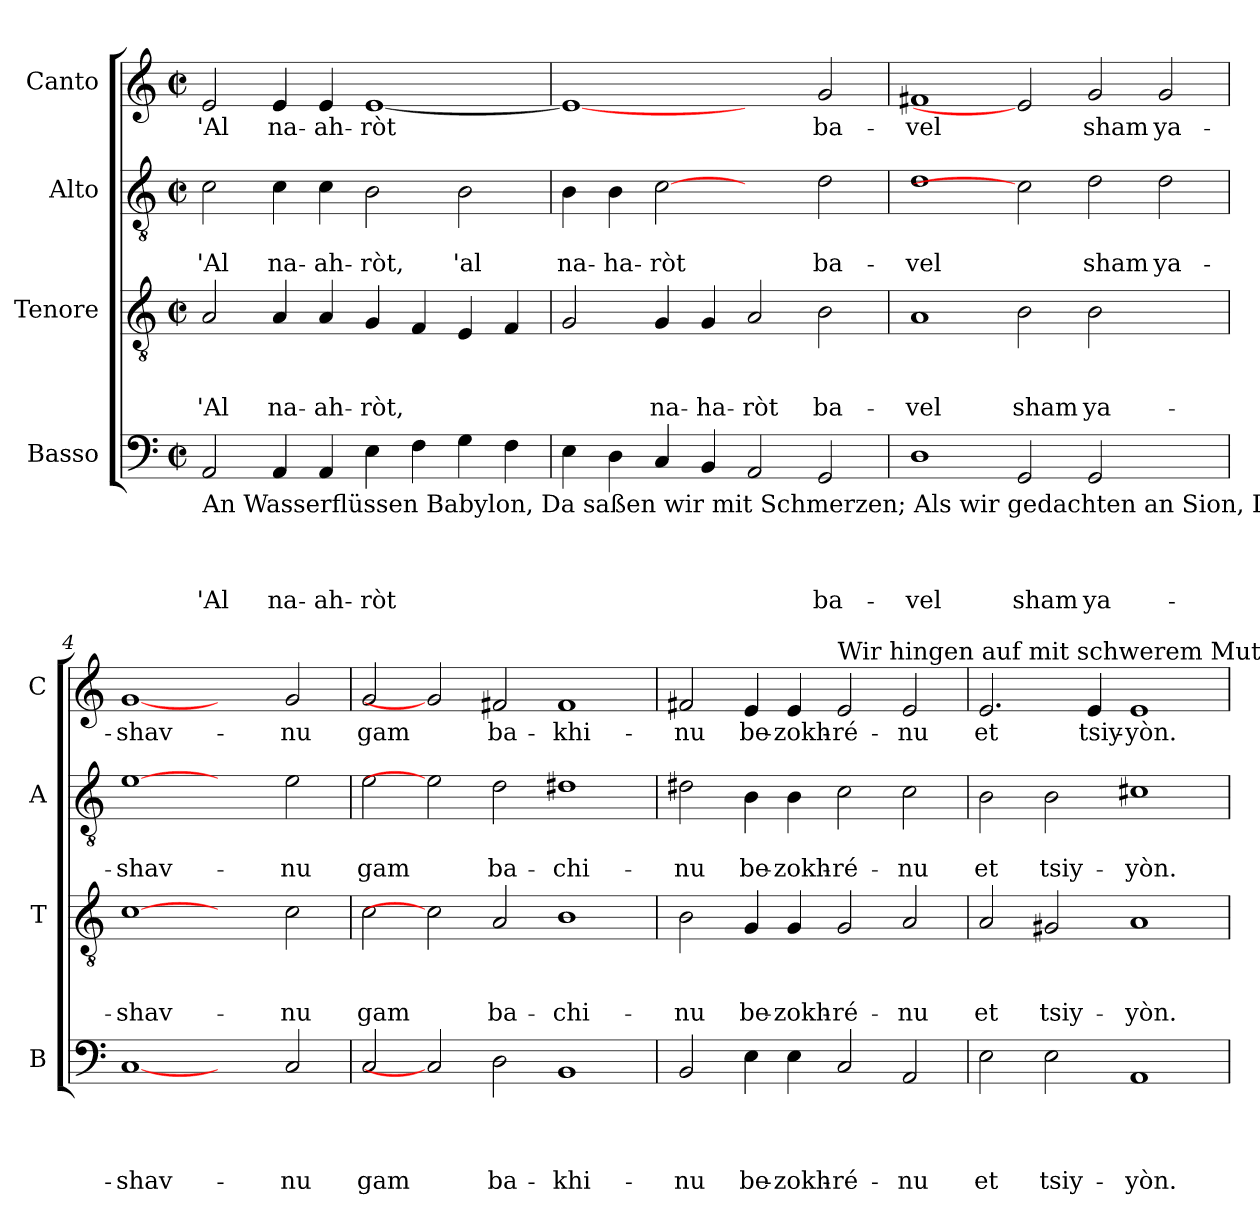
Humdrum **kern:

**kern	**text	**text	**text	**text	**kern	**text	**text	**text	**kern	**text	**text	**kern	**text
*part4	*part4	*part4	*part4	*part4	*part3	*part3	*part3	*part3	*part2	*part2	*part2	*part1	*part1
*staff4	*staff4	*staff4	*staff4	*staff4	*staff3	*staff3	*staff3	*staff3	*staff2	*staff2	*staff2	*staff1	*staff1
*I"Basso	*	*	*	*	*I"Tenore	*	*	*	*I"Alto	*	*	*I"Canto	*
*I'B	*	*	*	*	*I'T	*	*	*	*I'A	*	*	*I'C	*
*clefF4	*	*	*	*	*clefGv2	*	*	*	*clefGv2	*	*	*clefG2	*
*k[]	*	*	*	*	*k[]	*	*	*	*k[]	*	*	*k[]	*
*C:	*	*	*	*	*C:	*	*	*	*C:	*	*	*C:	*
*M2/2	*	*	*	*	*M2/2	*	*	*	*M2/2	*	*	*M2/2	*
*met(c|)	*	*	*	*	*met(c|)	*	*	*	*met(c|)	*	*	*met(c|)	*
=1	=1	=1	=1	=1	=1	=1	=1	=1	=1	=1	=1	=1	=1
!LO:TX:b:t=An Wasserflüssen Babylon, Da saßen wir mit Schmerzen;  Als wir gedachten an Sion,  Da weinten wir von Herzen;	!	!	!	!	!	!	!	!	!	!	!	!	!
!	!	!	!	!LO:LY:b	!	!	!	!LO:LY:b	!	!	!LO:LY:b	!	!LO:LY:b
2AA/	.	.	.	'Al	2A/	.	.	'Al	2c\	.	'Al	2e/	'Al
!	!	!	!	!LO:LY:b	!	!	!	!LO:LY:b	!	!	!LO:LY:b	!	!LO:LY:b
4AA/	.	.	.	na-	4A/	.	.	na-	4c\	.	na-	4e/	na-
!	!	!	!	!LO:LY:b	!	!	!	!LO:LY:b	!	!	!LO:LY:b	!	!LO:LY:b
4AA/	.	.	.	-ah-	4A/	.	.	-ah-	4c\	.	-ah-	4e/	-ah-
!	!	!	!	!LO:LY:b	!	!	!	!LO:LY:b	!	!	!LO:LY:b	!	!LO:LY:b
4E\	.	.	.	-ròt	4G/	.	.	-ròt,	2B\	.	-ròt,	[1e	-ròt
4F\	.	.	.	.	4F/	.	.	.	.	.	.	.	.
!	!	!	!	!	!	!	!	!	!	!	!LO:LY:b	!	!
4G\	.	.	.	.	4E/	.	.	.	2B\	.	'al	.	.
4F\	.	.	.	.	4F/	.	.	.	.	.	.	.	.
=2	=2	=2	=2	=2	=2	=2	=2	=2	=2	=2	=2	=2	=2
!	!	!	!	!	!	!	!	!	!	!	!LO:LY:b	!	!
4E\	.	.	.	.	2G/	.	.	.	4B\	.	na-	1e_	.
!	!	!	!	!	!	!	!	!	!	!	!LO:LY:b	!	!
4D\	.	.	.	.	.	.	.	.	4B\	.	-ha-	.	.
!	!	!	!	!	!	!	!	!LO:LY:b	!	!	!LO:LY:b	!	!
4C/	.	.	.	.	4G/	.	.	na-	[2c	.	-ròt	.	.
!	!	!	!	!	!	!	!	!LO:LY:b	!	!	!	!	!
4BB/	.	.	.	.	4G/	.	.	-ha-	.	.	.	.	.
!	!	!	!	!	!	!	!	!LO:LY:b	!	!	!	!	!
2AA/	.	.	.	.	2A/	.	.	-ròt	2ryy	.	.	2ryy	.
!	!	!	!	!LO:LY:b	!	!	!	!LO:LY:b	!	!	!LO:LY:b	!	!LO:LY:b
2GG/	.	.	.	ba-	2B\	.	.	ba-	2d\	.	ba-	2g/	ba-
=3	=3	=3	=3	=3	=3	=3	=3	=3	=3	=3	=3	=3	=3
!	!	!	!	!LO:LY:b	!	!	!	!LO:LY:b	!	!	!LO:LY:b	!	!LO:LY:b
1D	.	.	.	-vel	1A	.	.	-vel	1d	.	-vel	1f#X	-vel
!	!	!	!	!LO:LY:b	!	!	!	!LO:LY:b	!	!	!	!	!
2GG/	.	.	.	sham	2B\	.	.	sham	2c]	.	.	2e]	.
!	!	!	!	!LO:LY:b	!	!	!	!LO:LY:b	!	!	!LO:LY:b	!	!LO:LY:b
2GG/	.	.	.	ya-	2B\	.	.	ya-	2d\	.	sham	2g/	sham
!	!	!	!	!	!	!	!	!	!	!	!LO:LY:b	!	!LO:LY:b
2ryy	.	.	.	.	2ryy	.	.	.	2d\	.	ya-	2g/	ya-
=4	=4	=4	=4	=4	=4	=4	=4	=4	=4	=4	=4	=4	=4
!	!	!	!	!LO:LY:b	!	!	!	!LO:LY:b	!	!	!LO:LY:b	!	!LO:LY:b
[1C	.	.	.	-shav-	[1c	.	.	-shav-	[1e	.	-shav-	[1g	-shav-
2ryy	.	.	.	.	2ryy	.	.	.	2ryy	.	.	2ryy	.
!	!	!	!	!LO:LY:b	!	!	!	!LO:LY:b	!	!	!LO:LY:b	!	!LO:LY:b
2C/	.	.	.	-nu	2c\	.	.	-nu	2e\	.	-nu	2g/	-nu
=5	=5	=5	=5	=5	=5	=5	=5	=5	=5	=5	=5	=5	=5
!	!	!	!	!LO:LY:b	!	!	!	!LO:LY:b	!	!	!LO:LY:b	!	!LO:LY:b
2C/	.	.	.	gam	2c\	.	.	gam	2e\	.	gam	2g/	gam
2C]	.	.	.	.	2c]	.	.	.	2e]	.	.	2g]	.
!	!	!	!	!LO:LY:b	!	!	!	!LO:LY:b	!	!	!LO:LY:b	!	!LO:LY:b
2D\	.	.	.	ba-	2A/	.	.	ba-	2d\	.	ba-	2f#X/	ba-
!	!	!	!	!LO:LY:b	!	!	!	!LO:LY:b	!	!	!LO:LY:b	!	!LO:LY:b
1BB	.	.	.	-khi-	1B	.	.	-chi-	1d#X	.	-chi-	1f#	-khi-
!!LO:LB:g=z
=6	=6	=6	=6	=6	=6	=6	=6	=6	=6	=6	=6	=6	=6
!	!	!	!	!LO:LY:b	!	!	!	!LO:LY:b	!	!	!LO:LY:b	!	!LO:LY:b
2BB/	.	.	.	-nu	2B\	.	.	-nu	2d#X\	.	-nu	2f#X/	-nu
!	!	!	!	!LO:LY:b	!	!	!	!LO:LY:b	!	!	!LO:LY:b	!	!LO:LY:b
4E\	.	.	.	be-	4G/	.	.	be-	4B\	.	be-	4e/	be-
!	!	!	!	!LO:LY:b	!	!	!	!LO:LY:b	!	!	!LO:LY:b	!	!LO:LY:b
4E\	.	.	.	-zokh-	4G/	.	.	-zokh-	4B\	.	-zokh-	4e/	-zokh-
!	!	!	!	!	!	!	!	!	!	!	!	!LO:TX:a:t=Wir hingen auf mit schwerem Mut  Die Orgeln und die Harfen gut An ihre Bäum der Weiden,	!
!	!	!	!	!LO:LY:b	!	!	!	!LO:LY:b	!	!	!LO:LY:b	!	!LO:LY:b
2C/	.	.	.	-ré-	2G/	.	.	-ré-	2c\	.	-ré-	2e/	-ré-
!	!	!	!	!LO:LY:b	!	!	!	!LO:LY:b	!	!	!LO:LY:b	!	!LO:LY:b
2AA/	.	.	.	-nu	2A/	.	.	-nu	2c\	.	-nu	2e/	-nu
=7	=7	=7	=7	=7	=7	=7	=7	=7	=7	=7	=7	=7	=7
!	!	!	!	!LO:LY:b	!	!	!	!LO:LY:b	!	!	!LO:LY:b	!	!LO:LY:b
2E\	.	.	.	et	2A/	.	.	et	2B\	.	et	2.e/	et
!	!	!	!	!LO:LY:b	!	!	!	!LO:LY:b	!	!	!LO:LY:b	!	!
2E\	.	.	.	tsiy-	2G#X/	.	.	tsiy-	2B\	.	tsiy-	.	.
!	!	!	!	!	!	!	!	!	!	!	!	!	!LO:LY:b
.	.	.	.	.	.	.	.	.	.	.	.	4e/	tsiy-
!	!	!	!	!LO:LY:b	!	!	!	!LO:LY:b	!	!	!LO:LY:b	!	!LO:LY:b
1AA	.	.	.	-yòn.	1A	.	.	-yòn.	1c#X	.	-yòn.	1e	-yòn.
=	=	=	=	=	=	=	=	=	=	=	=	=	=
*-	*-	*-	*-	*-	*-	*-	*-	*-	*-	*-	*-	*-	*-
